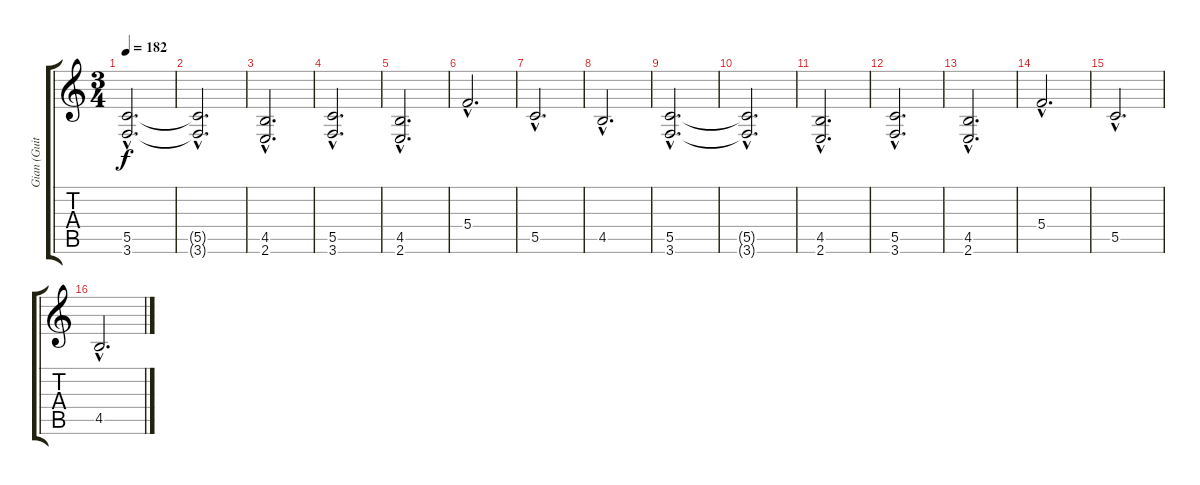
\track ("Gian (Guitar)" "Gian (Guit") {instrument overdrivenguitar}
\staff {score tabs}
\tuning (D4 A3 F3 C3 G2 D2) {hide}
\ts (3 4)
\tempo 182
\clef g2
\ks c
(5.5{hac} 3.6{hac}).2{d dy f} |
(5.5{hac t} 3.6{hac t}).2{d} |
(4.5{hac} 2.6{hac}).2{d} |
(5.5{hac} 3.6{hac}).2{d} |
(4.5{hac} 2.6{hac}).2{d} |
5.4{hac}.2{d} |
5.5{hac}.2{d} |
4.5{hac}.2{d} |
(5.5{hac} 3.6{hac}).2{d} |
(5.5{hac t} 3.6{hac t}).2{d} |
(4.5{hac} 2.6{hac}).2{d} |
(5.5{hac} 3.6{hac}).2{d} |
(4.5{hac} 2.6{hac}).2{d} |
5.4{hac}.2{d} |
5.5{hac}.2{d} |
4.5{hac}.2{d}
